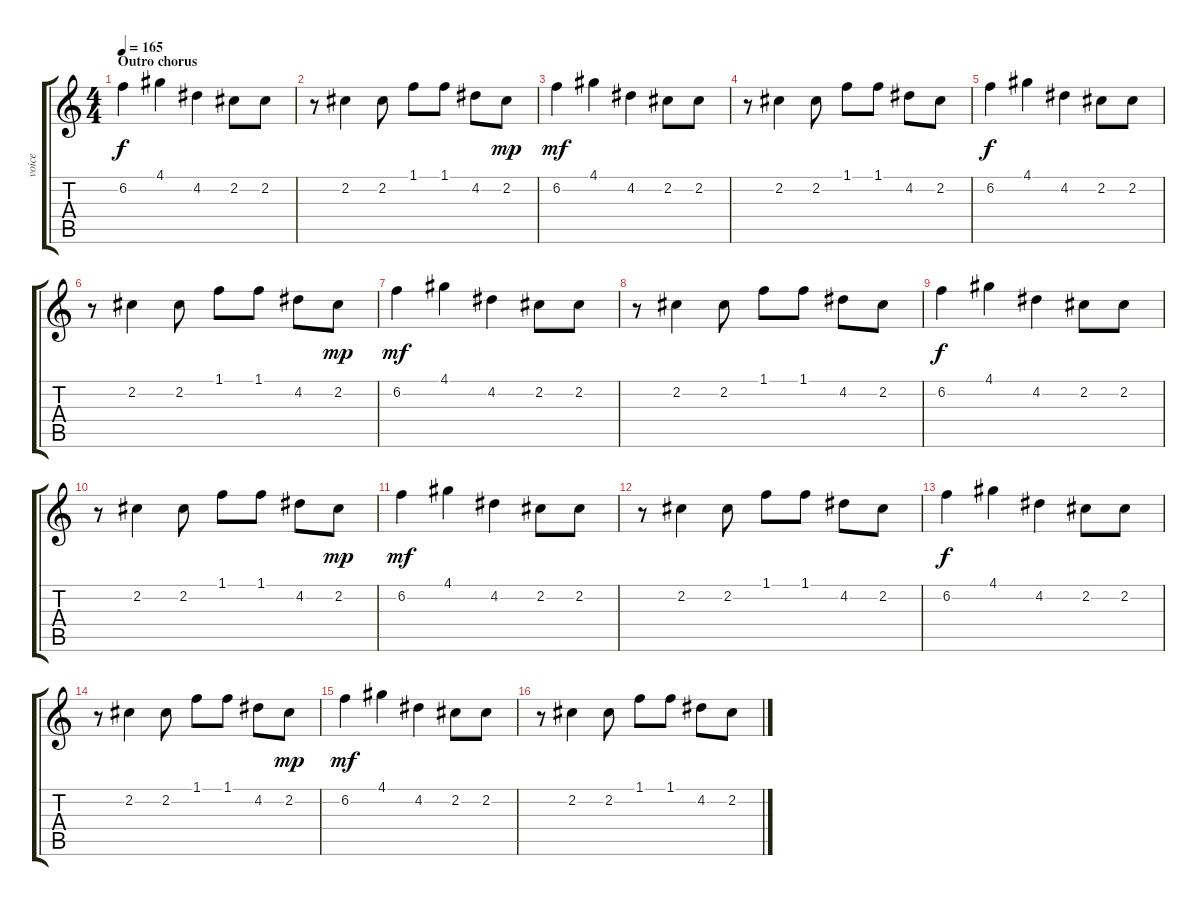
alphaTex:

\track ("voice" "voice") {instrument distortionguitar}
\staff {score tabs}
\tuning (E4 B3 G3 D3 A2 E2) {hide}
\ts (4 4)
\section ("" "Outro chorus")
\tempo 165
\clef g2
\ks c
6.2.4{dy f} 4.1.4 4.2.4 2.2.8 2.2.8 |
r.8 2.2.4 2.2.8 1.1.8 1.1.8 4.2.8 2.2.8{dy mp} |
6.2.4{dy mf} 4.1.4 4.2.4 2.2.8 2.2.8 |
r.8 2.2.4 2.2.8 1.1.8 1.1.8 4.2.8 2.2.8 |
6.2.4{dy f} 4.1.4 4.2.4 2.2.8 2.2.8 |
r.8 2.2.4 2.2.8 1.1.8 1.1.8 4.2.8 2.2.8{dy mp} |
6.2.4{dy mf} 4.1.4 4.2.4 2.2.8 2.2.8 |
r.8 2.2.4 2.2.8 1.1.8 1.1.8 4.2.8 2.2.8 |
6.2.4{dy f} 4.1.4 4.2.4 2.2.8 2.2.8 |
r.8 2.2.4 2.2.8 1.1.8 1.1.8 4.2.8 2.2.8{dy mp} |
6.2.4{dy mf} 4.1.4 4.2.4 2.2.8 2.2.8 |
r.8 2.2.4 2.2.8 1.1.8 1.1.8 4.2.8 2.2.8 |
6.2.4{dy f} 4.1.4 4.2.4 2.2.8 2.2.8 |
r.8 2.2.4 2.2.8 1.1.8 1.1.8 4.2.8 2.2.8{dy mp} |
6.2.4{dy mf} 4.1.4 4.2.4 2.2.8 2.2.8 |
r.8 2.2.4 2.2.8 1.1.8 1.1.8 4.2.8 2.2.8
